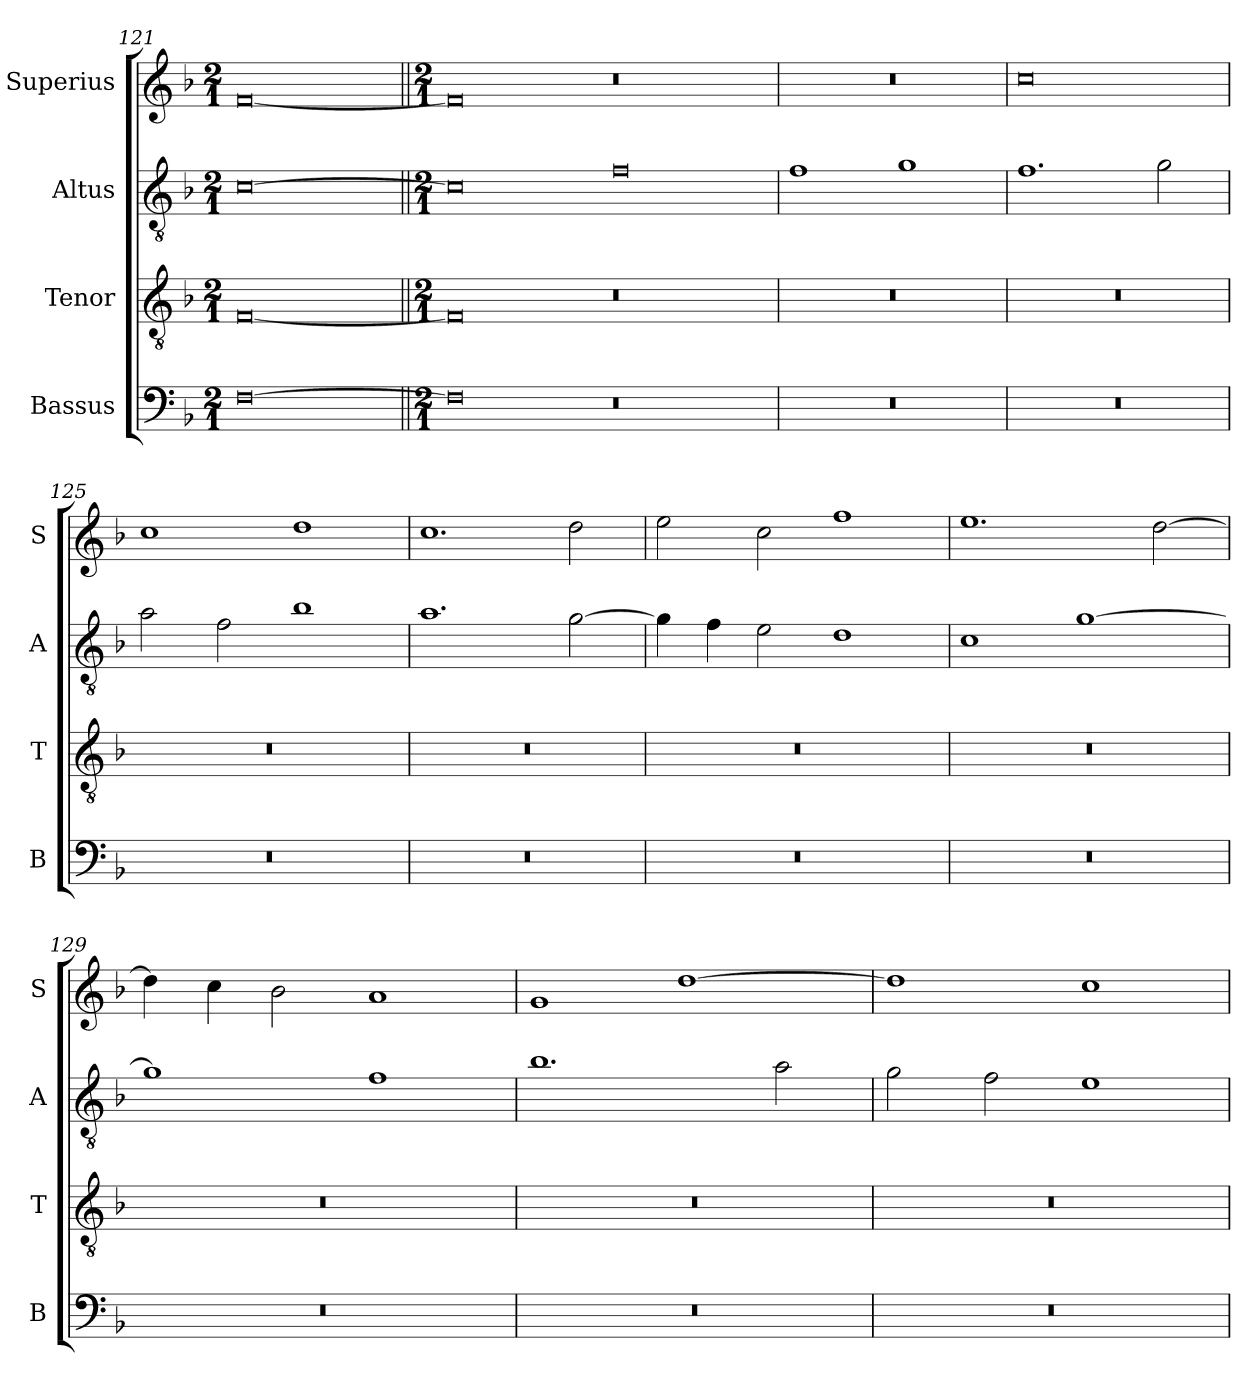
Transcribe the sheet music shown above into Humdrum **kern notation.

**kern	**kern	**kern	**kern
*part4	*part3	*part2	*part1
*staff4	*staff3	*staff2	*staff1
*I"Bassus	*I"Tenor	*I"Altus	*I"Superius
*I'B	*I'T	*I'A	*I'S
*clefF4	*clefGv2	*clefGv2	*clefG2
*k[b-]	*k[b-]	*k[b-]	*k[b-]
*F:	*F:	*F:	*F:
*M2/1	*M2/1	*M2/1	*M2/1
=121	=121	=121	=121
[0F	[0F	[0c	[0f
=122||	=122||	=122||	=122||
*M2/1	*M2/1	*M2/1	*M2/1
0F]	0F]	0c]	0f]
0r	0r	0f	0r
=123	=123	=123	=123
0r	0r	1f	0r
.	.	1g	.
=124	=124	=124	=124
0r	0r	1.f	0cc
.	.	2g	.
=125	=125	=125	=125
0r	0r	2a	1cc
.	.	2f	.
.	.	1b-	1dd
=126	=126	=126	=126
0r	0r	1.a	1.cc
.	.	[2g	2dd
=127	=127	=127	=127
0r	0r	4g]	2ee
.	.	4f	.
.	.	2e	2cc
.	.	1d	1ff
=128	=128	=128	=128
0r	0r	1c	1.ee
.	.	[1g	.
.	.	.	[2dd
=129	=129	=129	=129
0r	0r	1g]	4dd]
.	.	.	4cc
.	.	.	2b-
.	.	1f	1a
=130	=130	=130	=130
0r	0r	1.b-	1g
.	.	.	[1dd
.	.	2a	.
=131	=131	=131	=131
0r	0r	2g	1dd]
.	.	2f	.
.	.	1e	1cc
=	=	=	=
*-	*-	*-	*-
